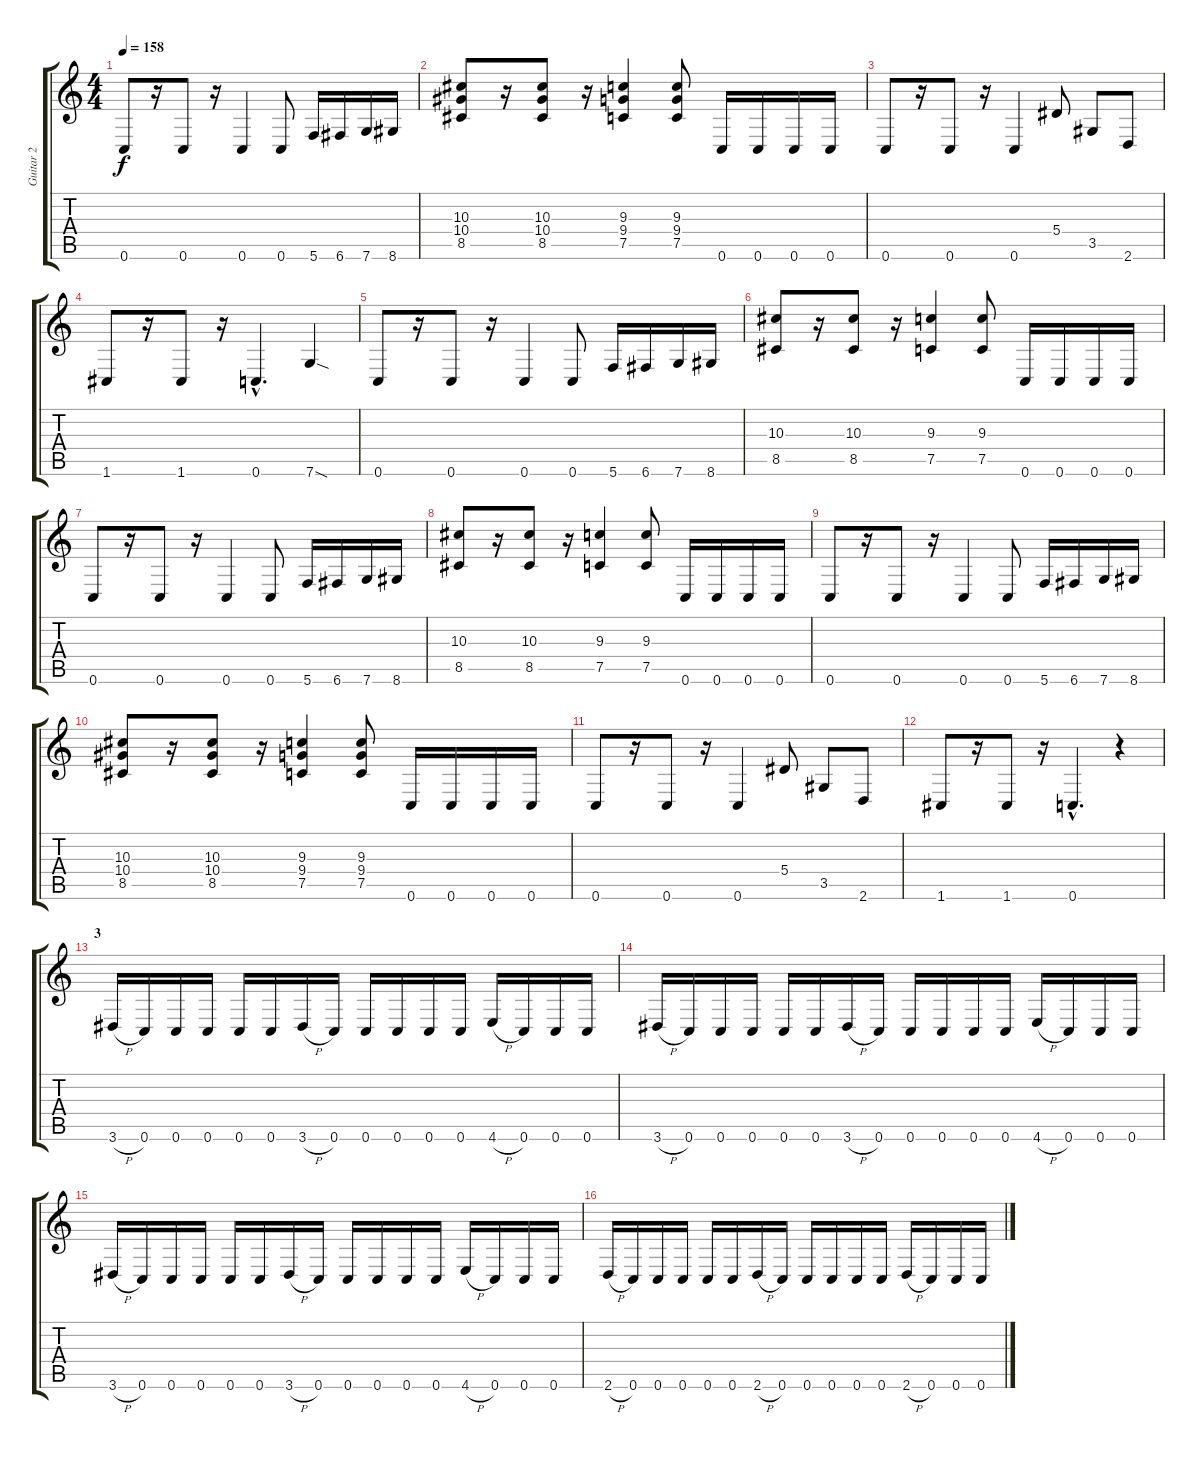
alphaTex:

\track ("Guitar 2" "Guitar 2") {instrument distortionguitar}
\staff {score tabs}
\tuning (C4 G3 Eb3 Bb2 F2 C2) {hide}
\ts (4 4)
\tempo 158
\clef g2
\ks c
0.6.8{dy f} r.16 0.6.8 r.16 0.6.4 0.6.8 5.6.16 6.6.16 7.6.16 8.6.16 |
(10.3 10.4 8.5).8 r.16 (10.3 10.4 8.5).8 r.16 (9.3 9.4 7.5).4 (9.3 9.4 7.5).8 0.6.16 0.6.16 0.6.16 0.6.16 |
0.6.8 r.16 0.6.8 r.16 0.6.4 5.4.8 3.5.8 2.6.8 |
1.6.8 r.16 1.6.8 r.16 0.6{hac}.4{d} 7.6{sod}.4 |
0.6.8 r.16 0.6.8 r.16 0.6.4 0.6.8 5.6.16 6.6.16 7.6.16 8.6.16 |
(10.3 8.5).8 r.16 (10.3 8.5).8 r.16 (9.3 7.5).4 (9.3 7.5).8 0.6.16 0.6.16 0.6.16 0.6.16 |
0.6.8 r.16 0.6.8 r.16 0.6.4 0.6.8 5.6.16 6.6.16 7.6.16 8.6.16 |
(10.3 8.5).8 r.16 (10.3 8.5).8 r.16 (9.3 7.5).4 (9.3 7.5).8 0.6.16 0.6.16 0.6.16 0.6.16 |
0.6.8 r.16 0.6.8 r.16 0.6.4 0.6.8 5.6.16 6.6.16 7.6.16 8.6.16 |
(10.3 10.4 8.5).8 r.16 (10.3 10.4 8.5).8 r.16 (9.3 9.4 7.5).4 (9.3 9.4 7.5).8 0.6.16 0.6.16 0.6.16 0.6.16 |
0.6.8 r.16 0.6.8 r.16 0.6.4 5.4.8 3.5.8 2.6.8 |
1.6.8 r.16 1.6.8 r.16 0.6{hac}.4{d} r.4 |
\section ("" "3")
3.6{h}.16 0.6.16 0.6.16 0.6.16 0.6.16 0.6.16 3.6{h}.16 0.6.16 0.6.16 0.6.16 0.6.16 0.6.16 4.6{h}.16 0.6.16 0.6.16 0.6.16 |
3.6{h}.16 0.6.16 0.6.16 0.6.16 0.6.16 0.6.16 3.6{h}.16 0.6.16 0.6.16 0.6.16 0.6.16 0.6.16 4.6{h}.16 0.6.16 0.6.16 0.6.16 |
3.6{h}.16 0.6.16 0.6.16 0.6.16 0.6.16 0.6.16 3.6{h}.16 0.6.16 0.6.16 0.6.16 0.6.16 0.6.16 4.6{h}.16 0.6.16 0.6.16 0.6.16 |
2.6{h}.16 0.6.16 0.6.16 0.6.16 0.6.16 0.6.16 2.6{h}.16 0.6.16 0.6.16 0.6.16 0.6.16 0.6.16 2.6{h}.16 0.6.16 0.6.16 0.6.16
